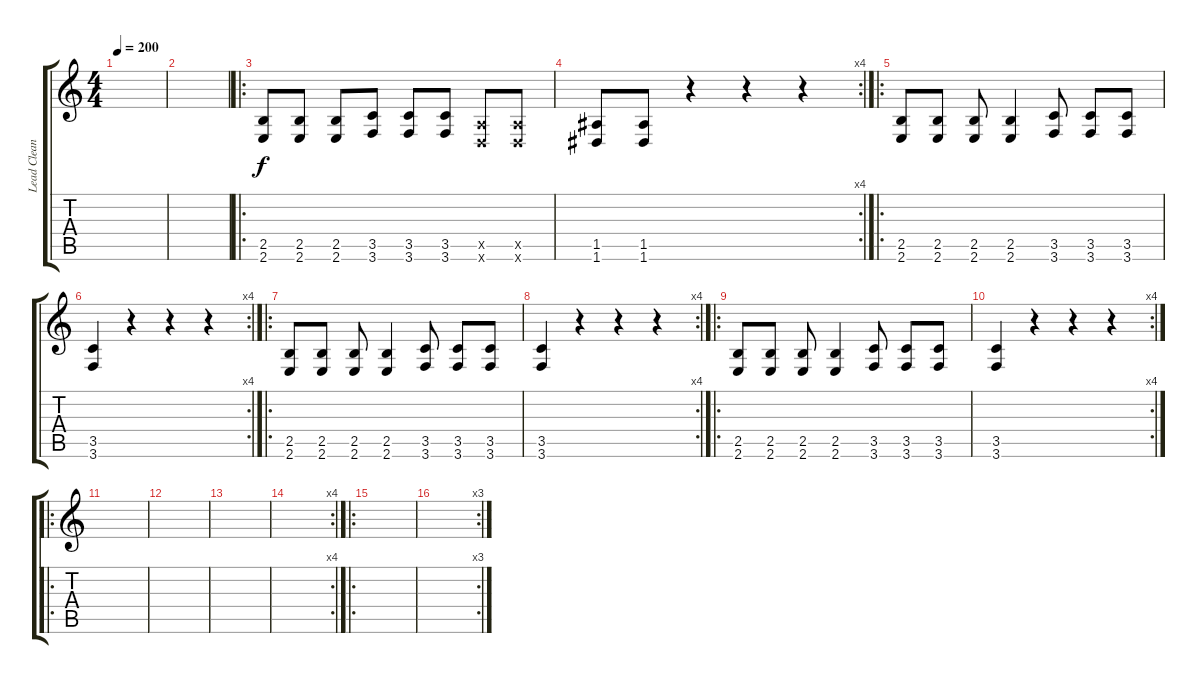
\track ("Lead Clean" "Lead Clean") {instrument electricguitarmuted}
\staff {score tabs}
\tuning (E4 B3 G3 D3 A2 D2) {hide}
\ts (4 4)
\tempo 200
\clef g2
\ks c
|
|
\ro
(2.5 2.6).8 (2.5 2.6).8 (2.5 2.6).8 (3.5 3.6).8 (3.5 3.6).8 (3.5 3.6).8 (0.5{x} 0.6{x}).8 (0.5{x} 0.6{x}).8 |
\rc 4
(1.5 1.6).8 (1.5 1.6).8 r.4 r.4 r.4 |
\ro
(2.5 2.6).8 (2.5 2.6).8 (2.5 2.6).8 (2.5 2.6).4 (3.5 3.6).8 (3.5 3.6).8 (3.5 3.6).8 |
\rc 4
(3.5 3.6).4 r.4 r.4 r.4 |
\ro
(2.5 2.6).8 (2.5 2.6).8 (2.5 2.6).8 (2.5 2.6).4 (3.5 3.6).8 (3.5 3.6).8 (3.5 3.6).8 |
\rc 4
(3.5 3.6).4 r.4 r.4 r.4 |
\ro
(2.5 2.6).8 (2.5 2.6).8 (2.5 2.6).8 (2.5 2.6).4 (3.5 3.6).8 (3.5 3.6).8 (3.5 3.6).8 |
\rc 4
(3.5 3.6).4 r.4 r.4 r.4 |
\ro
|
|
|
\rc 4
|
\ro
|
\rc 3
